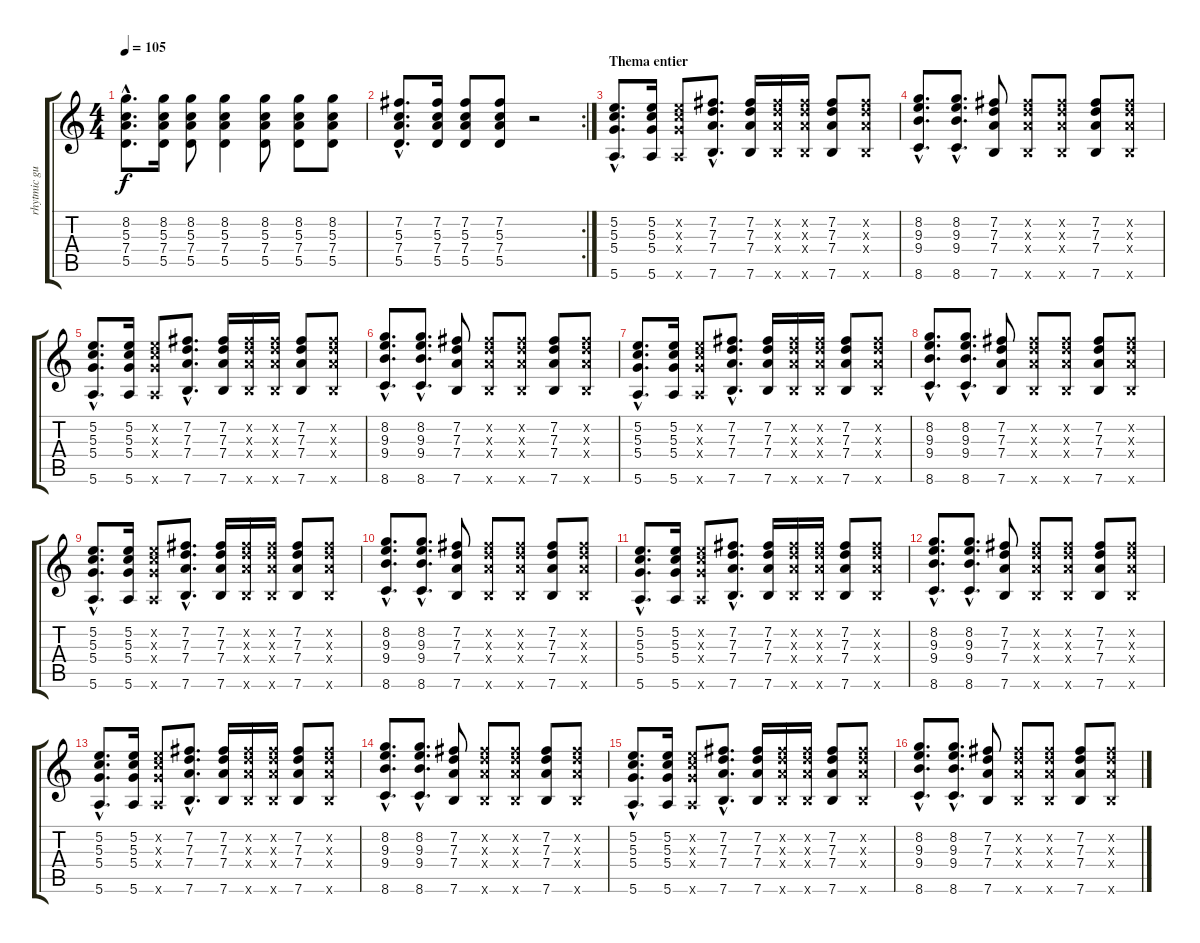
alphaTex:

\track ("rhytmic guitar" "rhytmic gu") {instrument acousticguitarnylon}
\staff {score tabs}
\tuning (E4 B3 G3 D3 A2 E2) {hide}
\ts (4 4)
\tempo 105
\clef g2
\ks c
(8.2{hac} 5.3{hac} 7.4{hac} 5.5{hac}).8{d dy f} (8.2 5.3 7.4 5.5).16 (8.2 5.3 7.4 5.5).8 (8.2 5.3 7.4 5.5).4 (8.2 5.3 7.4 5.5).8 (8.2 5.3 7.4 5.5).8 (8.2 5.3 7.4 5.5).8 |
\rc 2
(7.2{hac} 5.3{hac} 7.4{hac} 5.5{hac}).8{d} (7.2 5.3 7.4 5.5).16 (7.2 5.3 7.4 5.5).8 (7.2 5.3 7.4 5.5).8 r.2 |
\section ("" "Thema entier")
(5.2{hac} 5.3{hac} 5.4{hac} 5.6{hac}).8{d} (5.2 5.3 5.4 5.6).16 (5.2{x} 5.3{x} 5.4{x} 5.6{x}).8 (7.2{hac} 7.3{hac} 7.4{hac} 7.6{hac}).8{d} (7.2 7.3 7.4 7.6).16 (7.2{x} 7.3{x} 7.4{x} 7.6{x}).16 (7.2{x} 7.3{x} 7.4{x} 7.6{x}).16 (7.2 7.3 7.4 7.6).8 (7.2{x} 7.3{x} 7.4{x} 7.6{x}).8 |
(8.2{hac} 9.3{hac} 9.4{hac} 8.6{hac}).8{d} (8.2{hac} 9.3{hac} 9.4{hac} 8.6{hac}).8{d} (7.2 7.3 7.4 7.6).8 (7.2{x} 7.3{x} 7.4{x} 7.6{x}).8 (7.2{x} 7.3{x} 7.4{x} 7.6{x}).8 (7.2 7.3 7.4 7.6).8 (7.2{x} 7.3{x} 7.4{x} 7.6{x}).8 |
(5.2{hac} 5.3{hac} 5.4{hac} 5.6{hac}).8{d} (5.2 5.3 5.4 5.6).16 (5.2{x} 5.3{x} 5.4{x} 5.6{x}).8 (7.2{hac} 7.3{hac} 7.4{hac} 7.6{hac}).8{d} (7.2 7.3 7.4 7.6).16 (7.2{x} 7.3{x} 7.4{x} 7.6{x}).16 (7.2{x} 7.3{x} 7.4{x} 7.6{x}).16 (7.2 7.3 7.4 7.6).8 (7.2{x} 7.3{x} 7.4{x} 7.6{x}).8 |
(8.2{hac} 9.3{hac} 9.4{hac} 8.6{hac}).8{d} (8.2{hac} 9.3{hac} 9.4{hac} 8.6{hac}).8{d} (7.2 7.3 7.4 7.6).8 (7.2{x} 7.3{x} 7.4{x} 7.6{x}).8 (7.2{x} 7.3{x} 7.4{x} 7.6{x}).8 (7.2 7.3 7.4 7.6).8 (7.2{x} 7.3{x} 7.4{x} 7.6{x}).8 |
(5.2{hac} 5.3{hac} 5.4{hac} 5.6{hac}).8{d} (5.2 5.3 5.4 5.6).16 (5.2{x} 5.3{x} 5.4{x} 5.6{x}).8 (7.2{hac} 7.3{hac} 7.4{hac} 7.6{hac}).8{d} (7.2 7.3 7.4 7.6).16 (7.2{x} 7.3{x} 7.4{x} 7.6{x}).16 (7.2{x} 7.3{x} 7.4{x} 7.6{x}).16 (7.2 7.3 7.4 7.6).8 (7.2{x} 7.3{x} 7.4{x} 7.6{x}).8 |
(8.2{hac} 9.3{hac} 9.4{hac} 8.6{hac}).8{d} (8.2{hac} 9.3{hac} 9.4{hac} 8.6{hac}).8{d} (7.2 7.3 7.4 7.6).8 (7.2{x} 7.3{x} 7.4{x} 7.6{x}).8 (7.2{x} 7.3{x} 7.4{x} 7.6{x}).8 (7.2 7.3 7.4 7.6).8 (7.2{x} 7.3{x} 7.4{x} 7.6{x}).8 |
(5.2{hac} 5.3{hac} 5.4{hac} 5.6{hac}).8{d} (5.2 5.3 5.4 5.6).16 (5.2{x} 5.3{x} 5.4{x} 5.6{x}).8 (7.2{hac} 7.3{hac} 7.4{hac} 7.6{hac}).8{d} (7.2 7.3 7.4 7.6).16 (7.2{x} 7.3{x} 7.4{x} 7.6{x}).16 (7.2{x} 7.3{x} 7.4{x} 7.6{x}).16 (7.2 7.3 7.4 7.6).8 (7.2{x} 7.3{x} 7.4{x} 7.6{x}).8 |
(8.2{hac} 9.3{hac} 9.4{hac} 8.6{hac}).8{d} (8.2{hac} 9.3{hac} 9.4{hac} 8.6{hac}).8{d} (7.2 7.3 7.4 7.6).8 (7.2{x} 7.3{x} 7.4{x} 7.6{x}).8 (7.2{x} 7.3{x} 7.4{x} 7.6{x}).8 (7.2 7.3 7.4 7.6).8 (7.2{x} 7.3{x} 7.4{x} 7.6{x}).8 |
(5.2{hac} 5.3{hac} 5.4{hac} 5.6{hac}).8{d} (5.2 5.3 5.4 5.6).16 (5.2{x} 5.3{x} 5.4{x} 5.6{x}).8 (7.2{hac} 7.3{hac} 7.4{hac} 7.6{hac}).8{d} (7.2 7.3 7.4 7.6).16 (7.2{x} 7.3{x} 7.4{x} 7.6{x}).16 (7.2{x} 7.3{x} 7.4{x} 7.6{x}).16 (7.2 7.3 7.4 7.6).8 (7.2{x} 7.3{x} 7.4{x} 7.6{x}).8 |
(8.2{hac} 9.3{hac} 9.4{hac} 8.6{hac}).8{d} (8.2{hac} 9.3{hac} 9.4{hac} 8.6{hac}).8{d} (7.2 7.3 7.4 7.6).8 (7.2{x} 7.3{x} 7.4{x} 7.6{x}).8 (7.2{x} 7.3{x} 7.4{x} 7.6{x}).8 (7.2 7.3 7.4 7.6).8 (7.2{x} 7.3{x} 7.4{x} 7.6{x}).8 |
(5.2{hac} 5.3{hac} 5.4{hac} 5.6{hac}).8{d} (5.2 5.3 5.4 5.6).16 (5.2{x} 5.3{x} 5.4{x} 5.6{x}).8 (7.2{hac} 7.3{hac} 7.4{hac} 7.6{hac}).8{d} (7.2 7.3 7.4 7.6).16 (7.2{x} 7.3{x} 7.4{x} 7.6{x}).16 (7.2{x} 7.3{x} 7.4{x} 7.6{x}).16 (7.2 7.3 7.4 7.6).8 (7.2{x} 7.3{x} 7.4{x} 7.6{x}).8 |
(8.2{hac} 9.3{hac} 9.4{hac} 8.6{hac}).8{d} (8.2{hac} 9.3{hac} 9.4{hac} 8.6{hac}).8{d} (7.2 7.3 7.4 7.6).8 (7.2{x} 7.3{x} 7.4{x} 7.6{x}).8 (7.2{x} 7.3{x} 7.4{x} 7.6{x}).8 (7.2 7.3 7.4 7.6).8 (7.2{x} 7.3{x} 7.4{x} 7.6{x}).8 |
(5.2{hac} 5.3{hac} 5.4{hac} 5.6{hac}).8{d} (5.2 5.3 5.4 5.6).16 (5.2{x} 5.3{x} 5.4{x} 5.6{x}).8 (7.2{hac} 7.3{hac} 7.4{hac} 7.6{hac}).8{d} (7.2 7.3 7.4 7.6).16 (7.2{x} 7.3{x} 7.4{x} 7.6{x}).16 (7.2{x} 7.3{x} 7.4{x} 7.6{x}).16 (7.2 7.3 7.4 7.6).8 (7.2{x} 7.3{x} 7.4{x} 7.6{x}).8 |
(8.2{hac} 9.3{hac} 9.4{hac} 8.6{hac}).8{d} (8.2{hac} 9.3{hac} 9.4{hac} 8.6{hac}).8{d} (7.2 7.3 7.4 7.6).8 (7.2{x} 7.3{x} 7.4{x} 7.6{x}).8 (7.2{x} 7.3{x} 7.4{x} 7.6{x}).8 (7.2 7.3 7.4 7.6).8 (7.2{x} 7.3{x} 7.4{x} 7.6{x}).8
